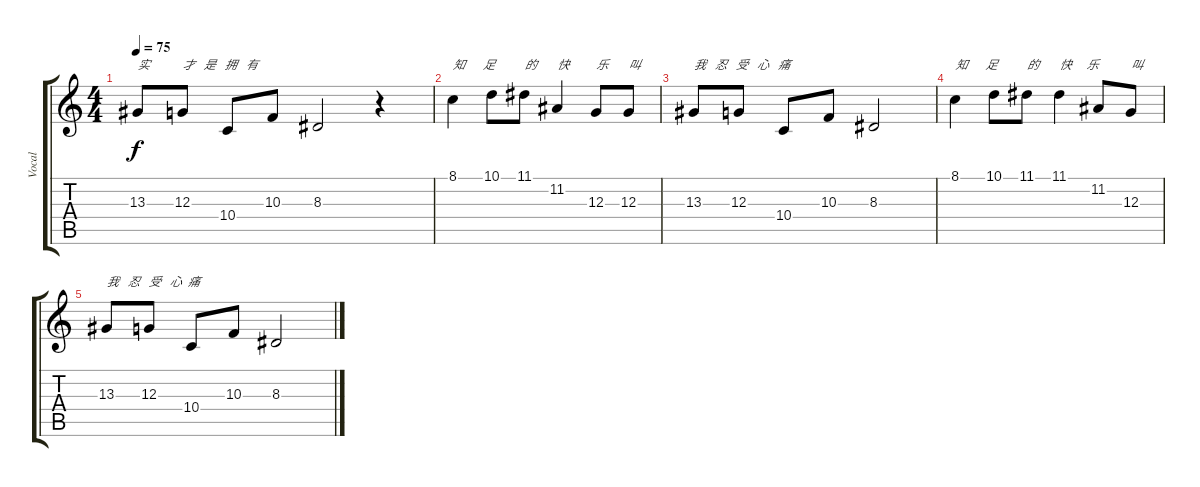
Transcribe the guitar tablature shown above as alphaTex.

\track ("Vocal" "Vocal") {instrument harmonica}
\staff {score tabs}
\tuning (E4 B3 G3 D3 A2 E2) {hide}
\ts (4 4)
\tempo 75
\clef g2
\ks c
13.3.8{txt "实" dy f} 12.3.8{txt "才   是   拥   有"} 10.4.8 10.3.8 8.3.2 r.4 |
8.1.4{txt "知      足"} 10.1.8 11.1.8{txt "的"} 11.2.4{txt "快"} 12.3.8{txt "乐"} 12.3.8{txt "叫"} |
13.3.8{txt "我   忍   受   心   痛"} 12.3.8 10.4.8 10.3.8 8.3.2 |
8.1.4{txt "知      足"} 10.1.8 11.1.8{txt "的"} 11.1.4{txt "快     乐"} 11.2.8 12.3.8{txt "叫"} |
13.3.8{txt "我   忍   受   心  痛"} 12.3.8 10.4.8 10.3.8 8.3.2
